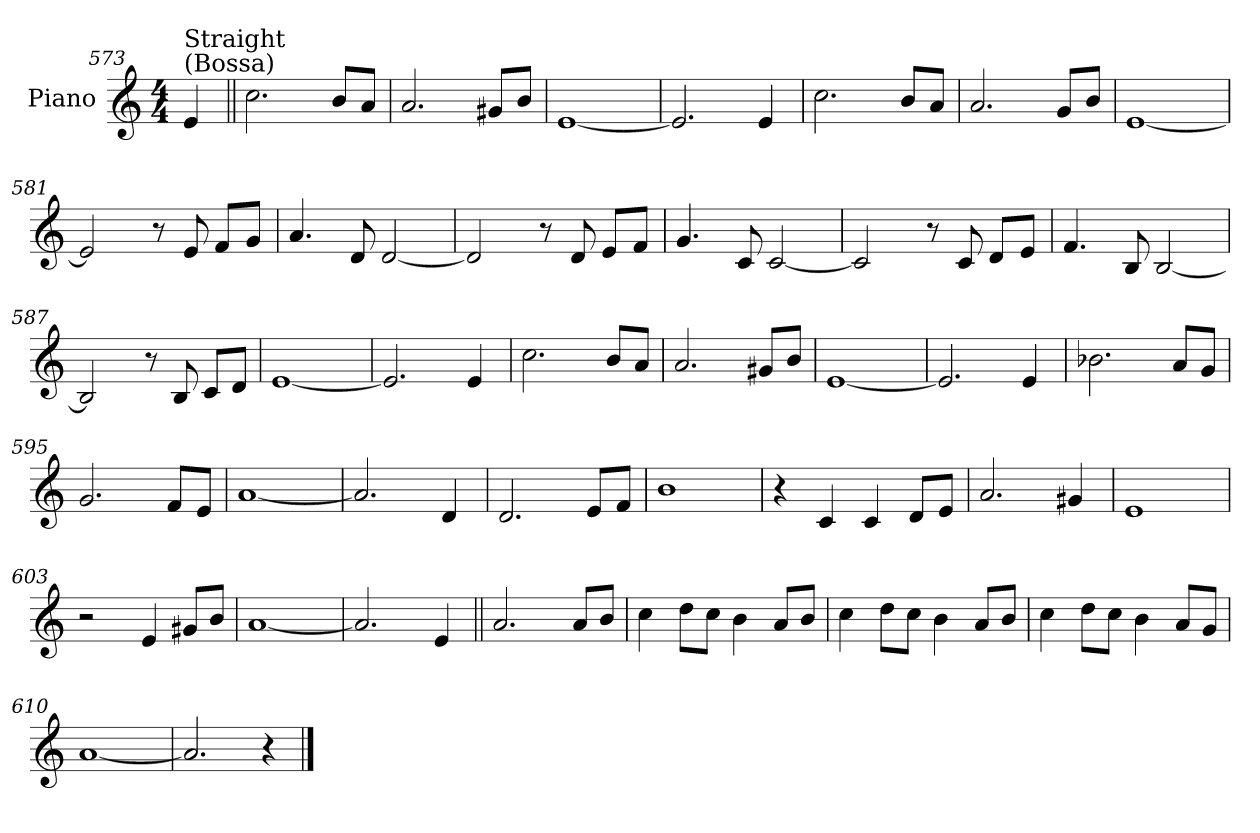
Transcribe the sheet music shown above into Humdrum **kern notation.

**kern
*part1
*staff1
*I"Piano
*I'Pno.
!!LO:PB:g=z
*clefG2
*k[]
*M4/4
*MM114
=573
!LO:TX:a:t=(Bossa)
!LO:TX:t=Straight
4e/
=574||
2.cc\
8b/L
8a/J
=575
2.a/
8g#X/L
8b/J
=576
[1e
=577
2.e/]
4e/
!!LO:LB:g=z
=578
2.cc\
8b/L
8a/J
=579
2.a/
8g/L
8b/J
=580
[1e
=581
2e/]
8r
8e/
8f/L
8g/J
!!LO:LB:g=z
=582
4.a/
8d/
[2d/
=583
2d/]
8r
8d/
8e/L
8f/J
=584
4.g/
8c/
[2c/
=585
2c/]
8r
8c/
8d/L
8e/J
!!LO:LB:g=z
=586
4.f/
8B/
[2B/
=587
2B/]
8r
8B/
8c/L
8d/J
=588
[1e
=589
2.e/]
4e/
!!LO:LB:g=z
=590
2.cc\
8b/L
8a/J
=591
2.a/
8g#X/L
8b/J
=592
[1e
=593
2.e/]
4e/
!!LO:LB:g=z
=594
2.b-X\
8a/L
8g/J
=595
2.g/
8f/L
8e/J
=596
[1a
=597
2.a/]
4d/
!!LO:LB:g=z
=598
2.d/
8e/L
8f/J
=599
1b
=600
4r
4c/
4c/
8d/L
8e/J
=601
2.a/
4g#X/
!!LO:LB:g=z
=602
1e
=603
2r
4e/
8g#X/L
8b/J
=604
[1a
=605
2.a/]
4e/
!!LO:LB:g=z
=606||
2.a/
8a/L
8b/J
=607
4cc\
8dd\L
8cc\J
4b\
8a/L
8b/J
=608
4cc\
8dd\L
8cc\J
4b\
8a/L
8b/J
=609
4cc\
8dd\L
8cc\J
4b\
8a/L
8g/J
=610
[1a
=611
2.a/]
4r
==
*-
